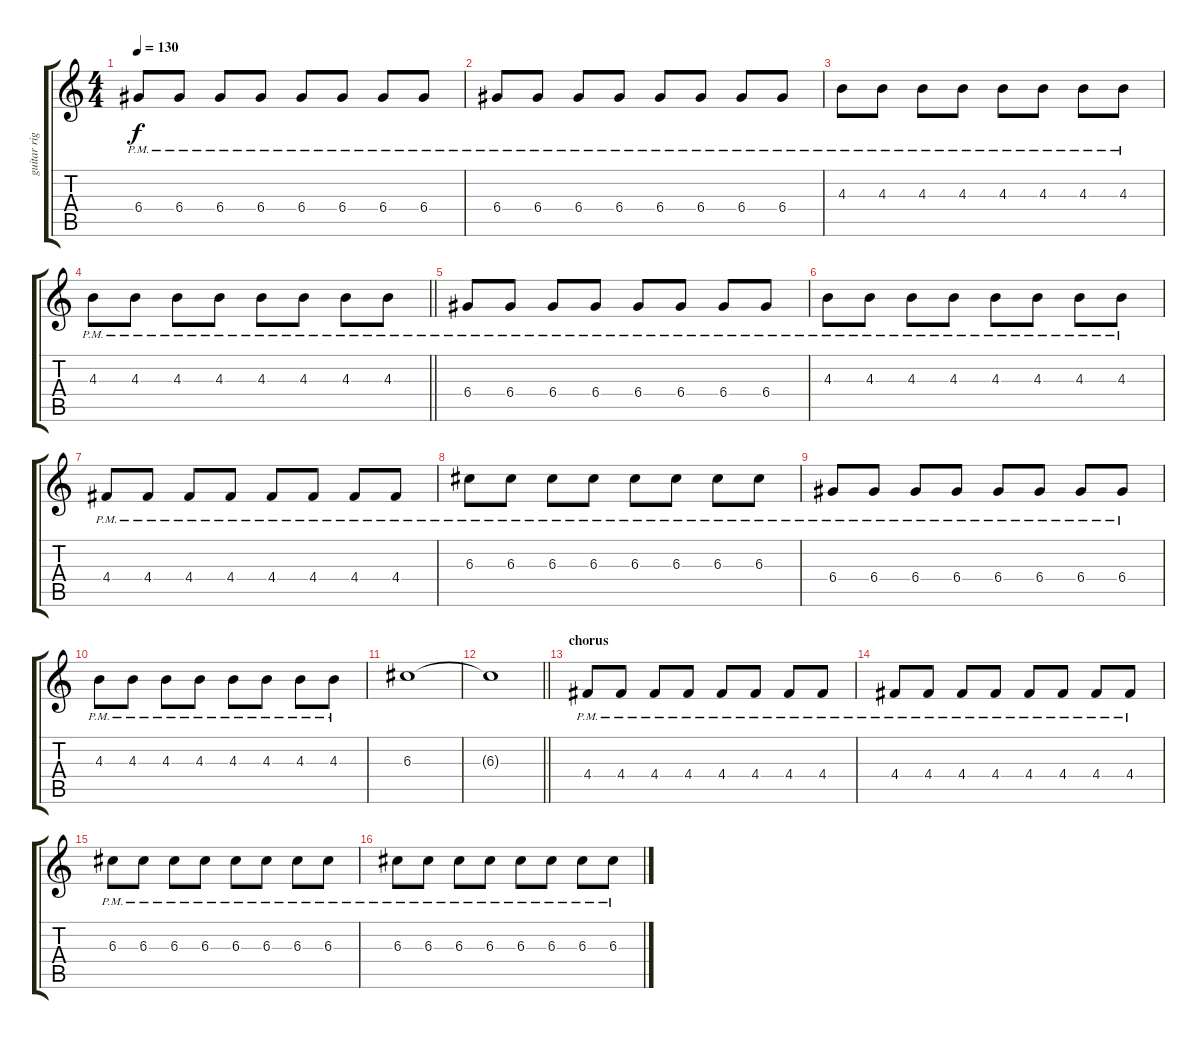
\track ("guitar right" "guitar rig") {instrument electricguitarmuted}
\staff {score tabs}
\tuning (E4 B3 G3 D3 A2 E2) {hide}
\ts (4 4)
\tempo 130
\clef g2
\ks c
6.4{pm}.8{dy f} 6.4{pm}.8 6.4{pm}.8 6.4{pm}.8 6.4{pm}.8 6.4{pm}.8 6.4{pm}.8 6.4{pm}.8 |
6.4{pm}.8 6.4{pm}.8 6.4{pm}.8 6.4{pm}.8 6.4{pm}.8 6.4{pm}.8 6.4{pm}.8 6.4{pm}.8 |
4.3{pm}.8 4.3{pm}.8 4.3{pm}.8 4.3{pm}.8 4.3{pm}.8 4.3{pm}.8 4.3{pm}.8 4.3{pm}.8 |
\barLineRight lightlight
4.3{pm}.8 4.3{pm}.8 4.3{pm}.8 4.3{pm}.8 4.3{pm}.8 4.3{pm}.8 4.3{pm}.8 4.3{pm}.8 |
6.4{pm}.8 6.4{pm}.8 6.4{pm}.8 6.4{pm}.8 6.4{pm}.8 6.4{pm}.8 6.4{pm}.8 6.4{pm}.8 |
4.3{pm}.8 4.3{pm}.8 4.3{pm}.8 4.3{pm}.8 4.3{pm}.8 4.3{pm}.8 4.3{pm}.8 4.3{pm}.8 |
4.4{pm}.8 4.4{pm}.8 4.4{pm}.8 4.4{pm}.8 4.4{pm}.8 4.4{pm}.8 4.4{pm}.8 4.4{pm}.8 |
6.3{pm}.8 6.3{pm}.8 6.3{pm}.8 6.3{pm}.8 6.3{pm}.8 6.3{pm}.8 6.3{pm}.8 6.3{pm}.8 |
6.4{pm}.8 6.4{pm}.8 6.4{pm}.8 6.4{pm}.8 6.4{pm}.8 6.4{pm}.8 6.4{pm}.8 6.4{pm}.8 |
4.3{pm}.8 4.3{pm}.8 4.3{pm}.8 4.3{pm}.8 4.3{pm}.8 4.3{pm}.8 4.3{pm}.8 4.3{pm}.8 |
6.3.1 |
\barLineRight lightlight
6.3{t}.1 |
\section ("" "chorus")
4.4{pm}.8{txt ""} 4.4{pm}.8 4.4{pm}.8 4.4{pm}.8 4.4{pm}.8 4.4{pm}.8 4.4{pm}.8 4.4{pm}.8 |
4.4{pm}.8 4.4{pm}.8 4.4{pm}.8 4.4{pm}.8 4.4{pm}.8 4.4{pm}.8 4.4{pm}.8 4.4{pm}.8 |
6.3{pm}.8 6.3{pm}.8 6.3{pm}.8 6.3{pm}.8 6.3{pm}.8 6.3{pm}.8 6.3{pm}.8 6.3{pm}.8 |
6.3{pm}.8 6.3{pm}.8 6.3{pm}.8 6.3{pm}.8 6.3{pm}.8 6.3{pm}.8 6.3{pm}.8 6.3{pm}.8
